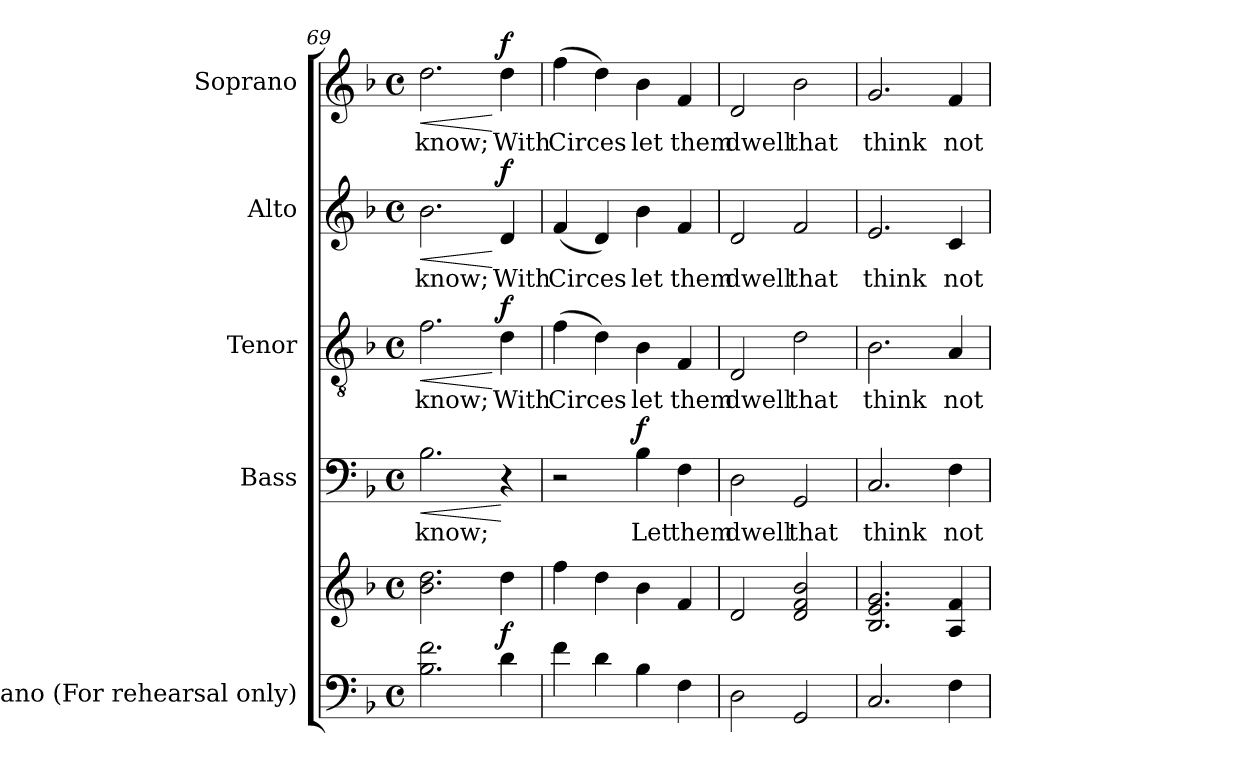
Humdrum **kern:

**kern	**kern	**dynam	**kern	**text	**dynam	**kern	**text	**dynam	**kern	**text	**dynam	**kern	**text	**dynam
*part5	*part5	*part5	*part4	*part4	*part4	*part3	*part3	*part3	*part2	*part2	*part2	*part1	*part1	*part1
*staff6	*staff5	*staff5/6	*staff4	*staff4	*staff4	*staff3	*staff3	*staff3	*staff2	*staff2	*staff2	*staff1	*staff1	*staff1
*I"Piano (For  rehearsal  only)	*	*	*I"Bass	*	*	*I"Tenor	*	*	*I"Alto	*	*	*I"Soprano	*	*
*I'Pno.	*	*	*I'B.	*	*	*I'T.	*	*	*I'A.	*	*	*I'S.	*	*
*clefF4	*clefG2	*	*clefF4	*	*	*clefGv2	*	*	*clefG2	*	*	*clefG2	*	*
*	*	*	*	*	*	*ITrd7c12	*	*	*	*	*	*	*	*
*k[b-]	*k[b-]	*	*k[b-]	*	*	*k[b-]	*	*	*k[b-]	*	*	*k[b-]	*	*
*F:	*F:	*	*F:	*	*	*F:	*	*	*F:	*	*	*F:	*	*
*M4/4	*M4/4	*	*M4/4	*	*	*M4/4	*	*	*M4/4	*	*	*M4/4	*	*
*met(c)	*met(c)	*	*met(c)	*	*	*met(c)	*	*	*met(c)	*	*	*met(c)	*	*
=69	=69	=69	=69	=69	=69	=69	=69	=69	=69	=69	=69	=69	=69	=69
!	!	!	!	!LO:LY:b:color=#000000	!LO:HP:b	!	!	!	!	!	!	!	!	!
!	!	!	!	!	!	!	!LO:LY:b:color=#000000	!LO:HP:b	!	!	!	!	!	!
!	!	!	!	!	!	!	!	!	!	!LO:LY:b:color=#000000	!LO:HP:b	!	!	!
!	!	!	!	!	!	!	!	!	!	!	!	!	!LO:LY:b:color=#000000	!LO:HP:b
2.B-i\ 2.fi	2.b-i\ 2.ddi	.	2.B-i\	know;	<	2.Fi\	know;	<	2.b-i\	know;	<	2.ddi\	know;	<
!	!	!	!	!	!	!	!LO:LY:b:color=#000000	!	!	!	!	!	!	!
!	!	!	!	!	!	!	!	!	!	!LO:LY:b:color=#000000	!	!	!	!
!	!	!	!	!	!	!	!	!	!	!	!	!	!LO:LY:b:color=#000000	!
4di\	4ddi\	f	4r	.	[	4Di\	With	[ f	4di/	With	[ f	4ddi\	With	[ f
=70	=70	=70	=70	=70	=70	=70	=70	=70	=70	=70	=70	=70	=70	=70
!	!	!	!	!	!	!	!LO:LY:b:color=#000000	!	!	!	!	!	!	!
!	!	!	!	!	!	!	!	!	!	!LO:LY:b:color=#000000	!	!	!	!
!	!	!	!	!	!	!	!	!	!	!	!	!	!LO:LY:b:color=#000000	!
4fi\	4ffi\	.	2r	.	.	(4Fi\	Circes	.	(4fi/	Circes	.	(4ffi\	Circes	.
4di\	4ddi\	.	.	.	.	4Di\)	.	.	4di/)	.	.	4ddi\)	.	.
!	!	!	!	!LO:LY:b:color=#000000	!	!	!	!	!	!	!	!	!	!
!	!	!	!	!	!	!	!LO:LY:b:color=#000000	!	!	!	!	!	!	!
!	!	!	!	!	!	!	!	!	!	!LO:LY:b:color=#000000	!	!	!	!
!	!	!	!	!	!	!	!	!	!	!	!	!	!LO:LY:b:color=#000000	!
4B-i\	4b-i\	.	4B-i\	Let	f	4BB-i\	let	.	4b-i\	let	.	4b-i\	let	.
!	!	!	!	!LO:LY:b:color=#000000	!	!	!	!	!	!	!	!	!	!
!	!	!	!	!	!	!	!LO:LY:b:color=#000000	!	!	!	!	!	!	!
!	!	!	!	!	!	!	!	!	!	!LO:LY:b:color=#000000	!	!	!	!
!	!	!	!	!	!	!	!	!	!	!	!	!	!LO:LY:b:color=#000000	!
4Fi\	4fi/	.	4Fi\	them	.	4FFi/	them	.	4fi/	them	.	4fi/	them	.
=71	=71	=71	=71	=71	=71	=71	=71	=71	=71	=71	=71	=71	=71	=71
!	!	!	!	!LO:LY:b:color=#000000	!	!	!	!	!	!	!	!	!	!
!	!	!	!	!	!	!	!LO:LY:b:color=#000000	!	!	!	!	!	!	!
!	!	!	!	!	!	!	!	!	!	!LO:LY:b:color=#000000	!	!	!	!
!	!	!	!	!	!	!	!	!	!	!	!	!	!LO:LY:b:color=#000000	!
2Di\	2di/	.	2Di\	dwell	.	2DDi/	dwell	.	2di/	dwell	.	2di/	dwell	.
!	!	!	!	!LO:LY:b:color=#000000	!	!	!	!	!	!	!	!	!	!
!	!	!	!	!	!	!	!LO:LY:b:color=#000000	!	!	!	!	!	!	!
!	!	!	!	!	!	!	!	!	!	!LO:LY:b:color=#000000	!	!	!	!
!	!	!	!	!	!	!	!	!	!	!	!	!	!LO:LY:b:color=#000000	!
2GGi/	2di/ 2fi 2b-i	.	2GGi/	that	.	2Di\	that	.	2fi/	that	.	2b-i\	that	.
=72	=72	=72	=72	=72	=72	=72	=72	=72	=72	=72	=72	=72	=72	=72
!	!	!	!	!LO:LY:b:color=#000000	!	!	!	!	!	!	!	!	!	!
!	!	!	!	!	!	!	!LO:LY:b:color=#000000	!	!	!	!	!	!	!
!	!	!	!	!	!	!	!	!	!	!LO:LY:b:color=#000000	!	!	!	!
!	!	!	!	!	!	!	!	!	!	!	!	!	!LO:LY:b:color=#000000	!
2.Ci/	2.B-i/ 2.ei 2.gi	.	2.Ci/	think	.	2.BB-i\	think	.	2.ei/	think	.	2.gi/	think	.
!	!	!	!	!LO:LY:b:color=#000000	!	!	!	!	!	!	!	!	!	!
!	!	!	!	!	!	!	!LO:LY:b:color=#000000	!	!	!	!	!	!	!
!	!	!	!	!	!	!	!	!	!	!LO:LY:b:color=#000000	!	!	!	!
!	!	!	!	!	!	!	!	!	!	!	!	!	!LO:LY:b:color=#000000	!
4Fi\	4Ai/ 4fi	.	4Fi\	not	.	4AAi/	not	.	4ci/	not	.	4fi/	not	.
=	=	=	=	=	=	=	=	=	=	=	=	=	=	=
*-	*-	*-	*-	*-	*-	*-	*-	*-	*-	*-	*-	*-	*-	*-
